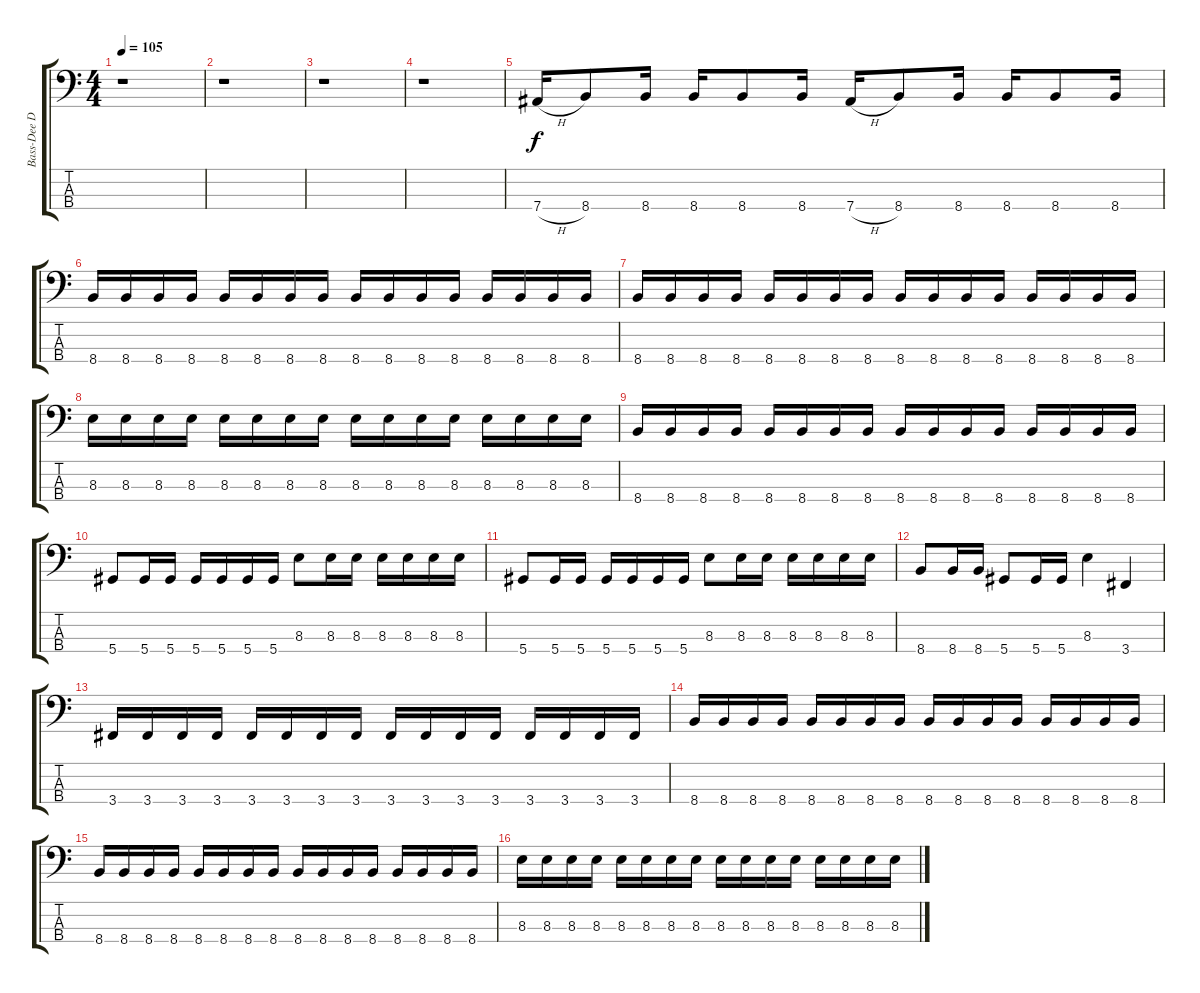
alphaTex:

\track ("Bass-Dee Dee Ramone" "Bass-Dee D") {instrument electricbasspick}
\staff {score tabs}
\tuning (Gb2 Db2 Ab1 Eb1) {hide}
\ts (4 4)
\tempo 105
\clef f4
\ks c
r.1{dy f instrument electricbasspick} |
r.1 |
r.1 |
r.1 |
7.4{h}.16 8.4.8 8.4.16 8.4.16 8.4.8 8.4.16 7.4{h}.16 8.4.8 8.4.16 8.4.16 8.4.8 8.4.16 |
8.4.16 8.4.16 8.4.16 8.4.16 8.4.16 8.4.16 8.4.16 8.4.16 8.4.16 8.4.16 8.4.16 8.4.16 8.4.16 8.4.16 8.4.16 8.4.16 |
8.4.16 8.4.16 8.4.16 8.4.16 8.4.16 8.4.16 8.4.16 8.4.16 8.4.16 8.4.16 8.4.16 8.4.16 8.4.16 8.4.16 8.4.16 8.4.16 |
8.3.16 8.3.16 8.3.16 8.3.16 8.3.16 8.3.16 8.3.16 8.3.16 8.3.16 8.3.16 8.3.16 8.3.16 8.3.16 8.3.16 8.3.16 8.3.16 |
8.4.16 8.4.16 8.4.16 8.4.16 8.4.16 8.4.16 8.4.16 8.4.16 8.4.16 8.4.16 8.4.16 8.4.16 8.4.16 8.4.16 8.4.16 8.4.16 |
5.4.8 5.4.16 5.4.16 5.4.16 5.4.16 5.4.16 5.4.16 8.3.8 8.3.16 8.3.16 8.3.16 8.3.16 8.3.16 8.3.16 |
5.4.8 5.4.16 5.4.16 5.4.16 5.4.16 5.4.16 5.4.16 8.3.8 8.3.16 8.3.16 8.3.16 8.3.16 8.3.16 8.3.16 |
8.4.8 8.4.16 8.4.16 5.4.8 5.4.16 5.4.16 8.3.4 3.4.4 |
3.4.16 3.4.16 3.4.16 3.4.16 3.4.16 3.4.16 3.4.16 3.4.16 3.4.16 3.4.16 3.4.16 3.4.16 3.4.16 3.4.16 3.4.16 3.4.16 |
8.4.16 8.4.16 8.4.16 8.4.16 8.4.16 8.4.16 8.4.16 8.4.16 8.4.16 8.4.16 8.4.16 8.4.16 8.4.16 8.4.16 8.4.16 8.4.16 |
8.4.16 8.4.16 8.4.16 8.4.16 8.4.16 8.4.16 8.4.16 8.4.16 8.4.16 8.4.16 8.4.16 8.4.16 8.4.16 8.4.16 8.4.16 8.4.16 |
8.3.16 8.3.16 8.3.16 8.3.16 8.3.16 8.3.16 8.3.16 8.3.16 8.3.16 8.3.16 8.3.16 8.3.16 8.3.16 8.3.16 8.3.16 8.3.16
